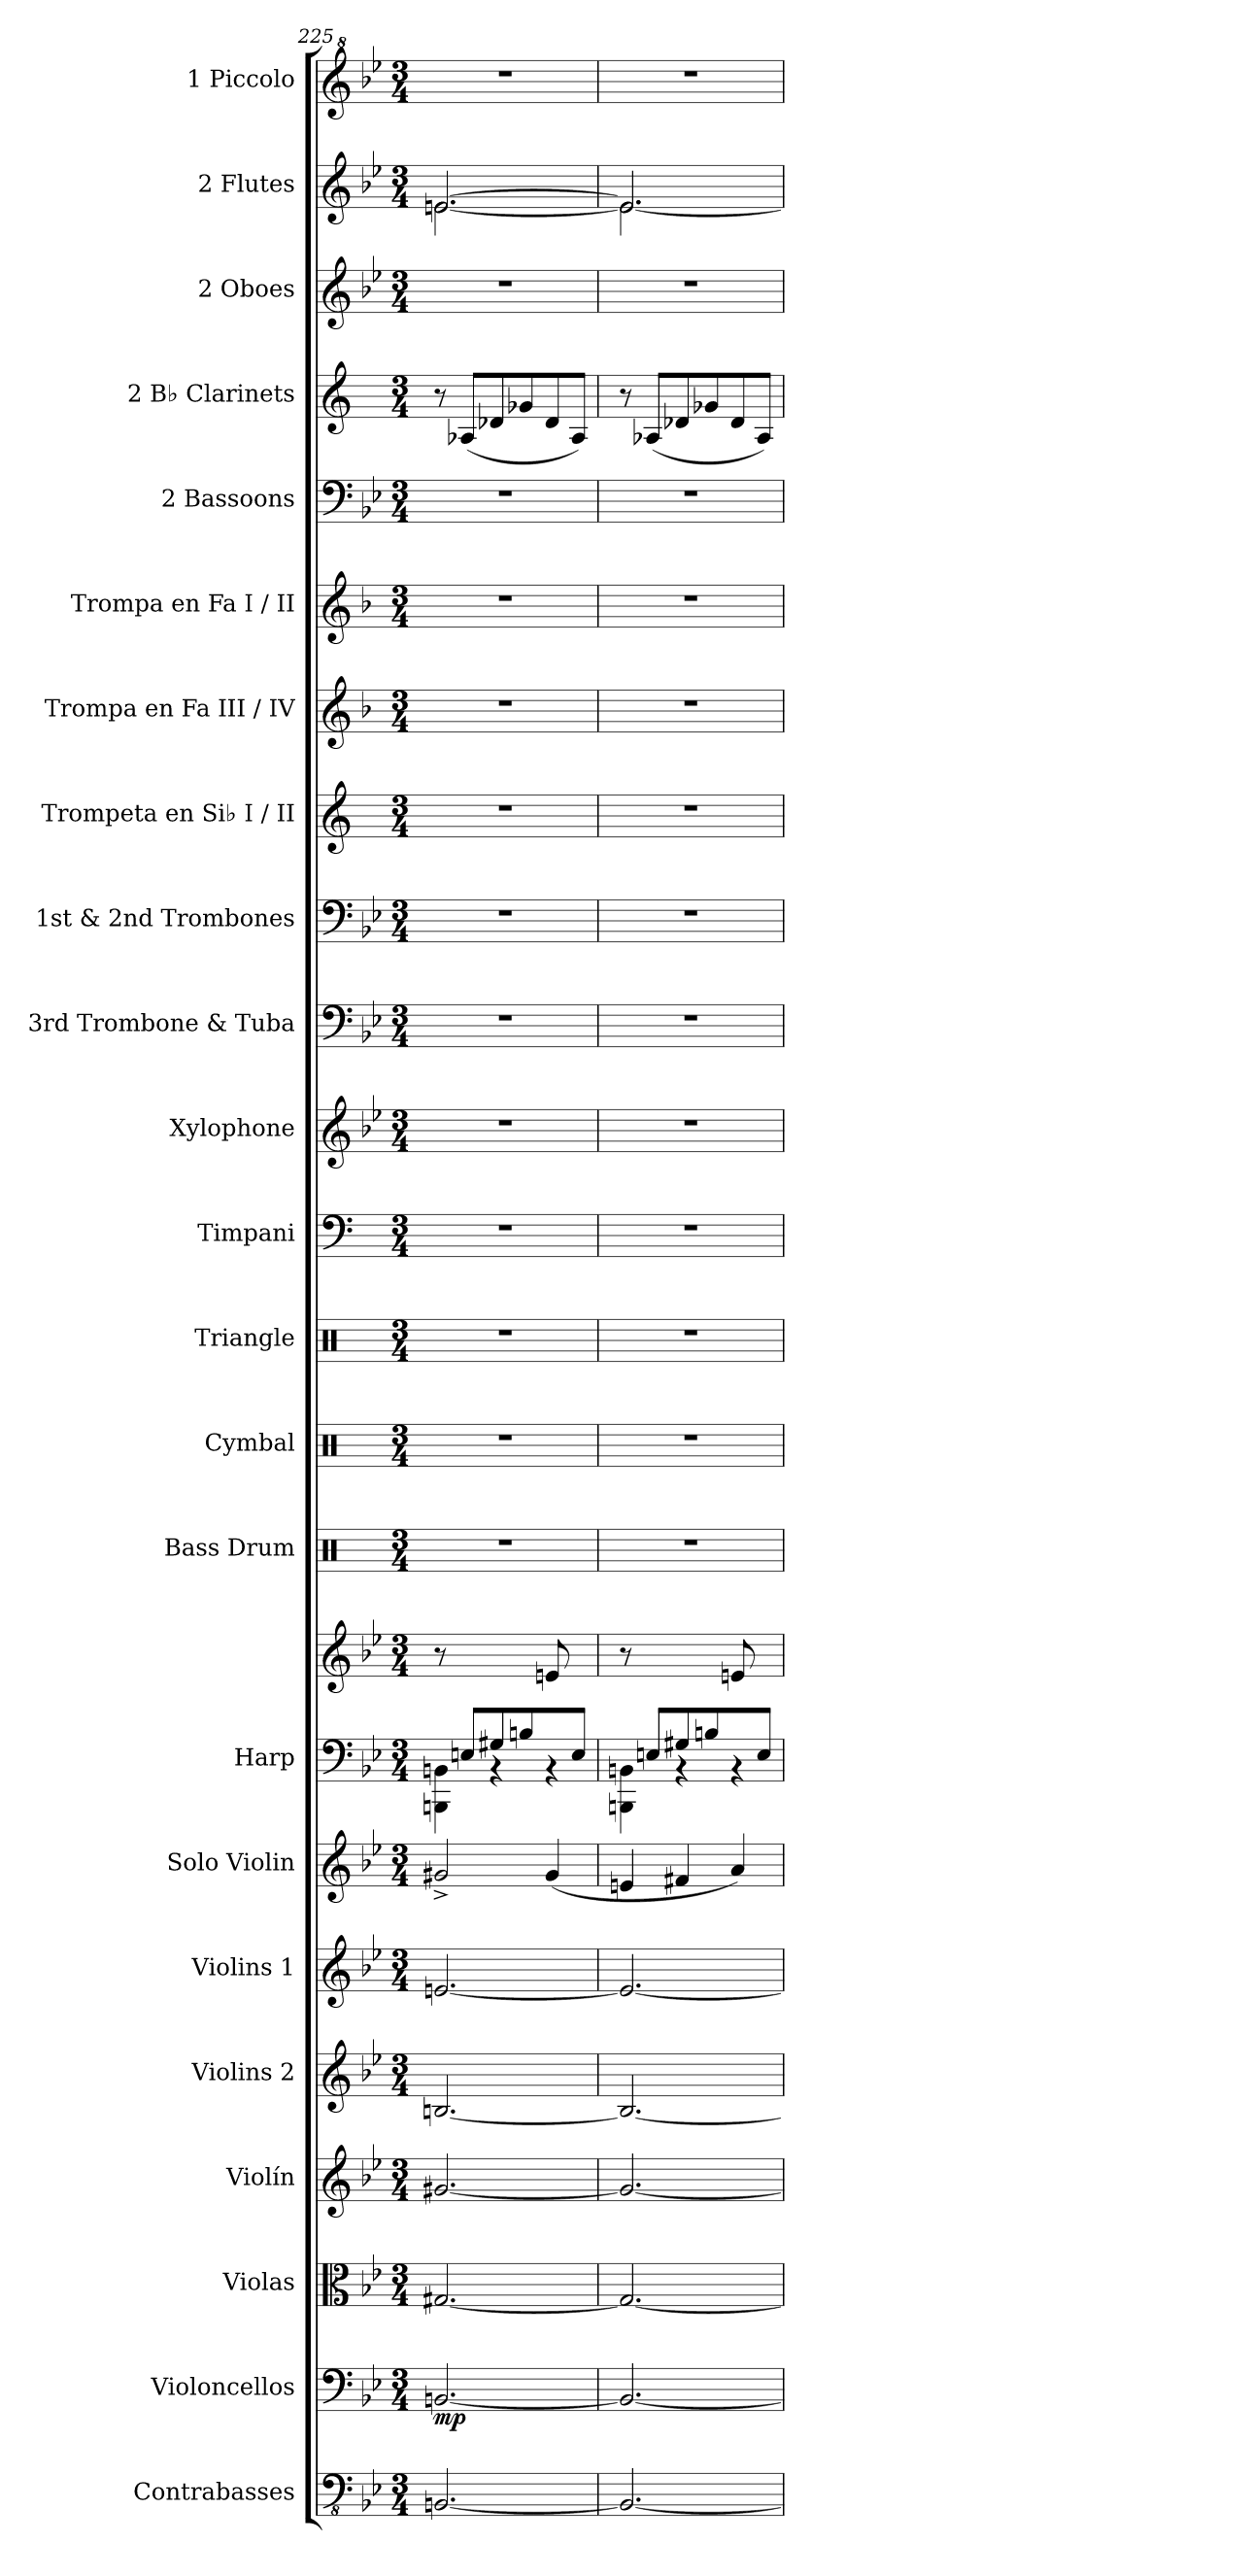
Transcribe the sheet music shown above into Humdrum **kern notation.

**kern	**kern	**dynam	**kern	**kern	**kern	**kern	**kern	**kern	**kern	**kern	**kern	**kern	**kern	**kern	**kern	**kern	**kern	**kern	**kern	**kern	**kern	**kern	**kern	**kern
*part23	*part22	*part22	*part21	*part20	*part19	*part18	*part17	*part16	*part16	*part15	*part14	*part13	*part12	*part11	*part10	*part9	*part8	*part7	*part6	*part5	*part4	*part3	*part2	*part1
*staff24	*staff23	*staff23	*staff22	*staff21	*staff20	*staff19	*staff18	*staff17	*staff16	*staff15	*staff14	*staff13	*staff12	*staff11	*staff10	*staff9	*staff8	*staff7	*staff6	*staff5	*staff4	*staff3	*staff2	*staff1
*I"Contrabasses	*I"Violoncellos	*	*I"Violas	*I"Violín	*I"Violins 2	*I"Violins 1	*I"Solo Violin	*I"Harp	*	*I"Bass Drum	*I"Cymbal	*I"Triangle	*I"Timpani	*I"Xylophone	*I"3rd Trombone     &amp; Tuba	*I"1st &amp; 2nd Trombones	*I"Trompeta en Si♭  I / II	*I"Trompa en Fa   III / IV	*I"Trompa en Fa I / II	*I"2 Bassoons	*I"2 B♭ Clarinets	*I"2 Oboes	*I"2 Flutes	*I"1 Piccolo
*I'Cbs.	*I'Vlcs.	*	*I'Vlas.	*I'Vln.	*I'Vlns. 2	*I'Vlns. 1	*I'S. Vln.	*I'Hrp.	*	*I'B. Dr.	*I'Cym.	*I'Trgl.	*I'Timp.	*I'Xyl.	*I'3rd Trb. &amp; Tba.	*I'1st &amp; 2nd    Trbs.	*I'Tpt. Si♭  I / II	*I'Trmp. Fa   III / IV	*I'Trmp. Fa I / II	*I'2 Bsns.	*I'2 B♭ Cls.	*I'2 Obs.	*I'2 Fls.	*I'1 Picc.
!!LO:PB:g=z
*clefFv4	*clefF4	*	*clefC3	*clefG2	*clefG2	*clefG2	*clefG2	*clefF4	*clefG2	*clefX	*clefX	*clefX	*clefF4	*clefG2	*clefF4	*clefF4	*clefG2	*clefG2	*clefG2	*clefF4	*clefG2	*clefG2	*clefG2	*clefG^2
*	*	*	*	*	*	*	*	*	*	*	*	*	*	*ITrd-7c-12	*	*	*ITrd1c2	*ITrd4c7	*ITrd4c7	*	*ITrd1c2	*	*	*ITrd-7c-12
*k[b-e-]	*k[b-e-]	*	*k[b-e-]	*k[b-e-]	*k[b-e-]	*k[b-e-]	*k[b-e-]	*k[b-e-]	*k[b-e-]	*k[]	*k[]	*k[]	*k[]	*k[b-e-]	*k[b-e-]	*k[b-e-]	*k[b-e-]	*k[b-e-]	*k[b-e-]	*k[b-e-]	*k[b-e-]	*k[b-e-]	*k[b-e-]	*k[b-e-]
*M3/4	*M3/4	*	*M3/4	*M3/4	*M3/4	*M3/4	*M3/4	*M3/4	*M3/4	*M3/4	*M3/4	*M3/4	*M3/4	*M3/4	*M3/4	*M3/4	*M3/4	*M3/4	*M3/4	*M3/4	*M3/4	*M3/4	*M3/4	*M3/4
=225	=225	=225	=225	=225	=225	=225	=225	=225	=225	=225	=225	=225	=225	=225	=225	=225	=225	=225	=225	=225	=225	=225	=225	=225
*	*	*	*	*	*	*	*	*^	*	*	*	*	*	*	*	*	*	*	*	*	*	*	*^	*
!	!	!LO:DY:b	!	!	!	!	!	!	!	!	!	!	!	!	!	!	!	!	!	!	!	!	!	!	!	!
[2.BBBn/	[2.BBn/	mp	[2.G#X/	[2.g#X/	[2.Bn/	[2.en/	2g#X^/	8ryy	4BBBn\ 4BBn\	8r	2.r	2.r	2.r	2.r	2.r	2.r	2.r	2.r	2.r	2.r	2.r	8r	2.r	[2.en/	[2.e\	2.r
.	.	.	.	.	.	.	.	8En/L	.	4.ryy	.	.	.	.	.	.	.	.	.	.	.	(<8G-X/L	.	.	.	.
.	.	.	.	.	.	.	.	8G#X/	4rBB	.	.	.	.	.	.	.	.	.	.	.	.	8c-X/	.	.	.	.
.	.	.	.	.	.	.	.	8Bn/	.	.	.	.	.	.	.	.	.	.	.	.	.	8f-X/	.	.	.	.
.	.	.	.	.	.	.	(<4g#/	8ryy	4rBB	8en/	.	.	.	.	.	.	.	.	.	.	.	8c-/	.	.	.	.
.	.	.	.	.	.	.	.	8E/J	.	8ryy	.	.	.	.	.	.	.	.	.	.	.	8G-/J)	.	.	.	.
=226	=226	=226	=226	=226	=226	=226	=226	=226	=226	=226	=226	=226	=226	=226	=226	=226	=226	=226	=226	=226	=226	=226	=226	=226	=226	=226
2.BBB/_	2.BB/_	.	2.G#/_	2.g#/_	2.B/_	2.e/_	4en/	8ryy	4BBBn\ 4BBn\	8r	2.r	2.r	2.r	2.r	2.r	2.r	2.r	2.r	2.r	2.r	2.r	8r	2.r	2.e/]	2.e\_	2.r
.	.	.	.	.	.	.	.	8En/L	.	4.ryy	.	.	.	.	.	.	.	.	.	.	.	(<8G-X/L	.	.	.	.
.	.	.	.	.	.	.	4f#X/	8G#X/	4rBB	.	.	.	.	.	.	.	.	.	.	.	.	8c-X/	.	.	.	.
.	.	.	.	.	.	.	.	8Bn/	.	.	.	.	.	.	.	.	.	.	.	.	.	8f-X/	.	.	.	.
.	.	.	.	.	.	.	4a/)	8ryy	4rBB	8en/	.	.	.	.	.	.	.	.	.	.	.	8c-/	.	.	.	.
.	.	.	.	.	.	.	.	8E/J	.	8ryy	.	.	.	.	.	.	.	.	.	.	.	8G-/J)	.	.	.	.
*	*	*	*	*	*	*	*	*v	*v	*	*	*	*	*	*	*	*	*	*	*	*	*	*	*v	*v	*
=	=	=	=	=	=	=	=	=	=	=	=	=	=	=	=	=	=	=	=	=	=	=	=	=
*-	*-	*-	*-	*-	*-	*-	*-	*-	*-	*-	*-	*-	*-	*-	*-	*-	*-	*-	*-	*-	*-	*-	*-	*-
